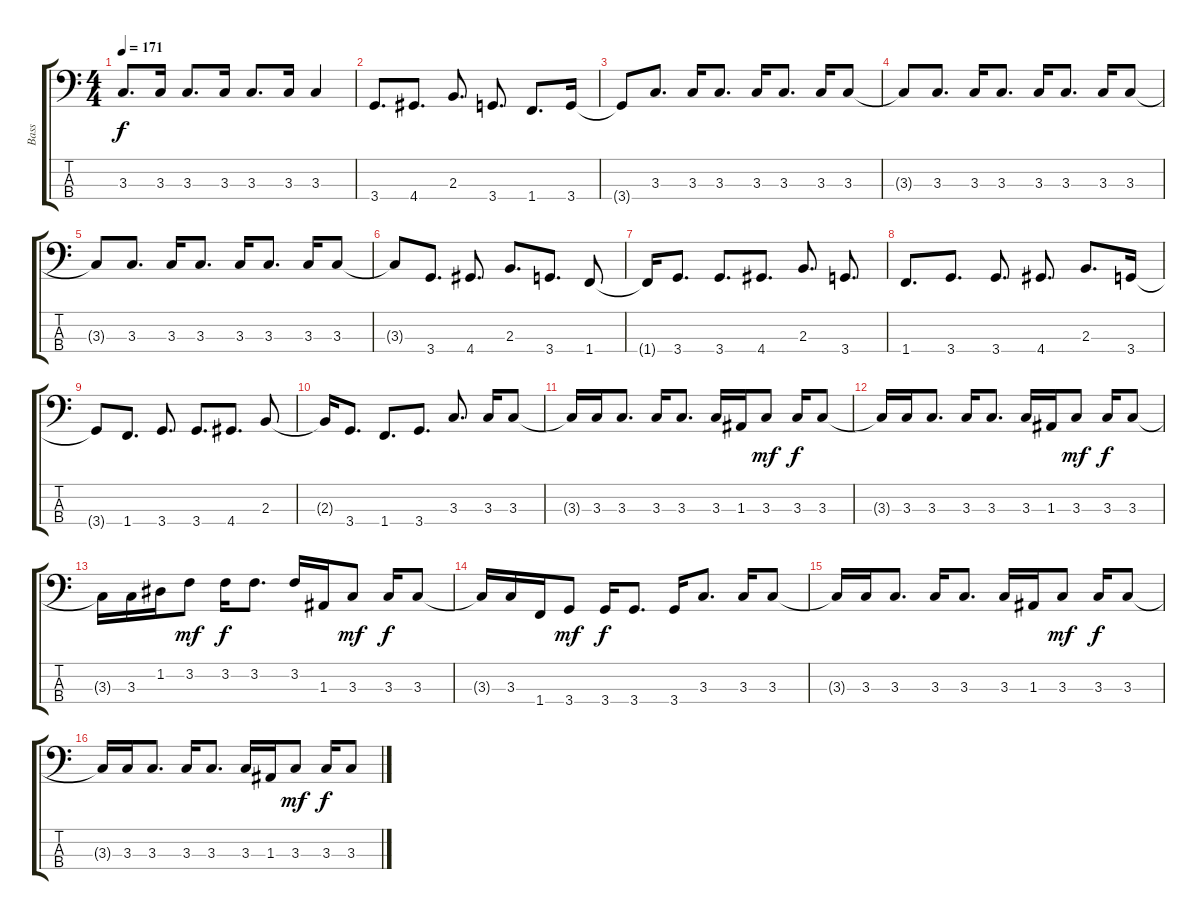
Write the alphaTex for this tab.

\track ("Bass" "Bass") {instrument electricbassfinger}
\staff {score tabs}
\tuning (G2 D2 A1 E1) {hide}
\ts (4 4)
\tempo 171
\clef f4
\ks c
3.3.8{d dy f} 3.3.16 3.3.8{d} 3.3.16 3.3.8{d} 3.3.16 3.3.4 |
3.4.8{d} 4.4.8{d} 2.3.8{d} 3.4.8{d} 1.4.8{d} 3.4.16 |
3.4{t}.8 3.3.8{d} 3.3.16 3.3.8{d} 3.3.16 3.3.8{d} 3.3.16 3.3.8 |
3.3{t}.8 3.3.8{d} 3.3.16 3.3.8{d} 3.3.16 3.3.8{d} 3.3.16 3.3.8 |
3.3{t}.8 3.3.8{d} 3.3.16 3.3.8{d} 3.3.16 3.3.8{d} 3.3.16 3.3.8 |
3.3{t}.8 3.4.8{d} 4.4.8{d} 2.3.8{d} 3.4.8{d} 1.4.8 |
1.4{t}.16 3.4.8{d} 3.4.8{d} 4.4.8{d} 2.3.8{d} 3.4.8{d} |
1.4.8{d} 3.4.8{d} 3.4.8{d} 4.4.8{d} 2.3.8{d} 3.4.16 |
3.4{t}.8 1.4.8{d} 3.4.8{d} 3.4.8{d} 4.4.8{d} 2.3.8 |
2.3{t}.16 3.4.8{d} 1.4.8{d} 3.4.8{d} 3.3.8{d} 3.3.16 3.3.8 |
3.3{t}.16 3.3.16 3.3.8{d} 3.3.16 3.3.8{d} 3.3.16 1.3.16 3.3.8{dy mf} 3.3.16{dy f} 3.3.8 |
3.3{t}.16 3.3.16 3.3.8{d} 3.3.16 3.3.8{d} 3.3.16 1.3.16 3.3.8{dy mf} 3.3.16{dy f} 3.3.8 |
3.3{t}.16 3.3.16 1.2.16 3.2.8{dy mf} 3.2.16{dy f} 3.2.8{d} 3.2.16 1.3.16 3.3.8{dy mf} 3.3.16{dy f} 3.3.8 |
3.3{t}.16 3.3.16 1.4.16 3.4.8{dy mf} 3.4.16{dy f} 3.4.8{d} 3.4.16 3.3.8{d} 3.3.16 3.3.8 |
3.3{t}.16 3.3.16 3.3.8{d} 3.3.16 3.3.8{d} 3.3.16 1.3.16 3.3.8{dy mf} 3.3.16{dy f} 3.3.8 |
3.3{t}.16 3.3.16 3.3.8{d} 3.3.16 3.3.8{d} 3.3.16 1.3.16 3.3.8{dy mf} 3.3.16{dy f} 3.3.8
